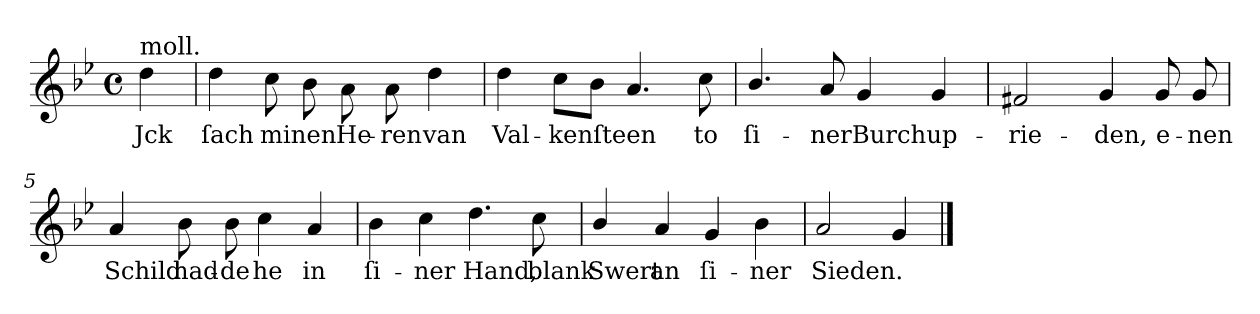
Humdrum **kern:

**kern	**text
*part1	*part1
*staff1	*staff1
*k[b-e-]	*
*g:	*
*M4/4	*
*met(c)	*
=	=
!LO:TX:a:t=moll.	!
4dd	Jck
=1	=1
4dd	ſach
8cc	minen
8b-	.
8a\	He-
8a\	-ren
4dd	van
=2	=2
4dd	Val-
8ccL	-kenſteen
8b-J	.
4.a	.
8cc	to
=3	=3
4.b-/	ſi-
8a	-ner
4g	Burch
4g	up-
=4	=4
2f#X	-rie-
4g	-den,
8g	e-
8g	-nen
=5	=5
4a	Schild
8b-	had-
8b-	-de
4cc	he
4a	in
=6	=6
4b-	ſi-
4cc	-ner
4.dd	Hand,
8cc	blank
=7	=7
4b-/	Swert
4a	an
4g	ſi-
4b-	-ner
=8	=8
2a	Sieden.
4g	.
==	==
*-	*-
